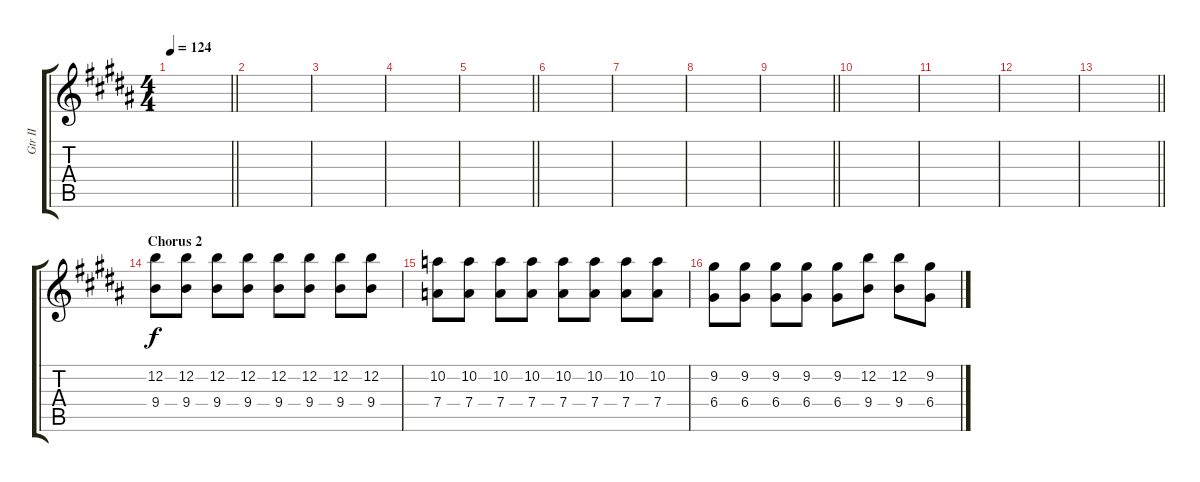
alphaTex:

\track ("Gtr II" "Gtr II") {instrument overdrivenguitar}
\staff {score tabs}
\tuning (E4 B3 G3 D3 A2 E2) {hide}
\ts (4 4)
\tempo 124
\clef g2
\barLineRight lightlight
\ks b
|
|
|
|
\barLineRight lightlight
|
|
|
|
\barLineRight lightlight
|
|
|
|
\barLineRight lightlight
|
\section ("" "Chorus 2")
(12.2 9.4).8{dy f volume 14} (12.2 9.4).8 (12.2 9.4).8 (12.2 9.4).8 (12.2 9.4).8 (12.2 9.4).8 (12.2 9.4).8 (12.2 9.4).8 |
(10.2 7.4).8 (10.2 7.4).8 (10.2 7.4).8 (10.2 7.4).8 (10.2 7.4).8 (10.2 7.4).8 (10.2 7.4).8 (10.2 7.4).8 |
(9.2 6.4).8 (9.2 6.4).8 (9.2 6.4).8 (9.2 6.4).8 (9.2 6.4).8 (12.2 9.4).8 (12.2 9.4).8 (9.2 6.4).8
